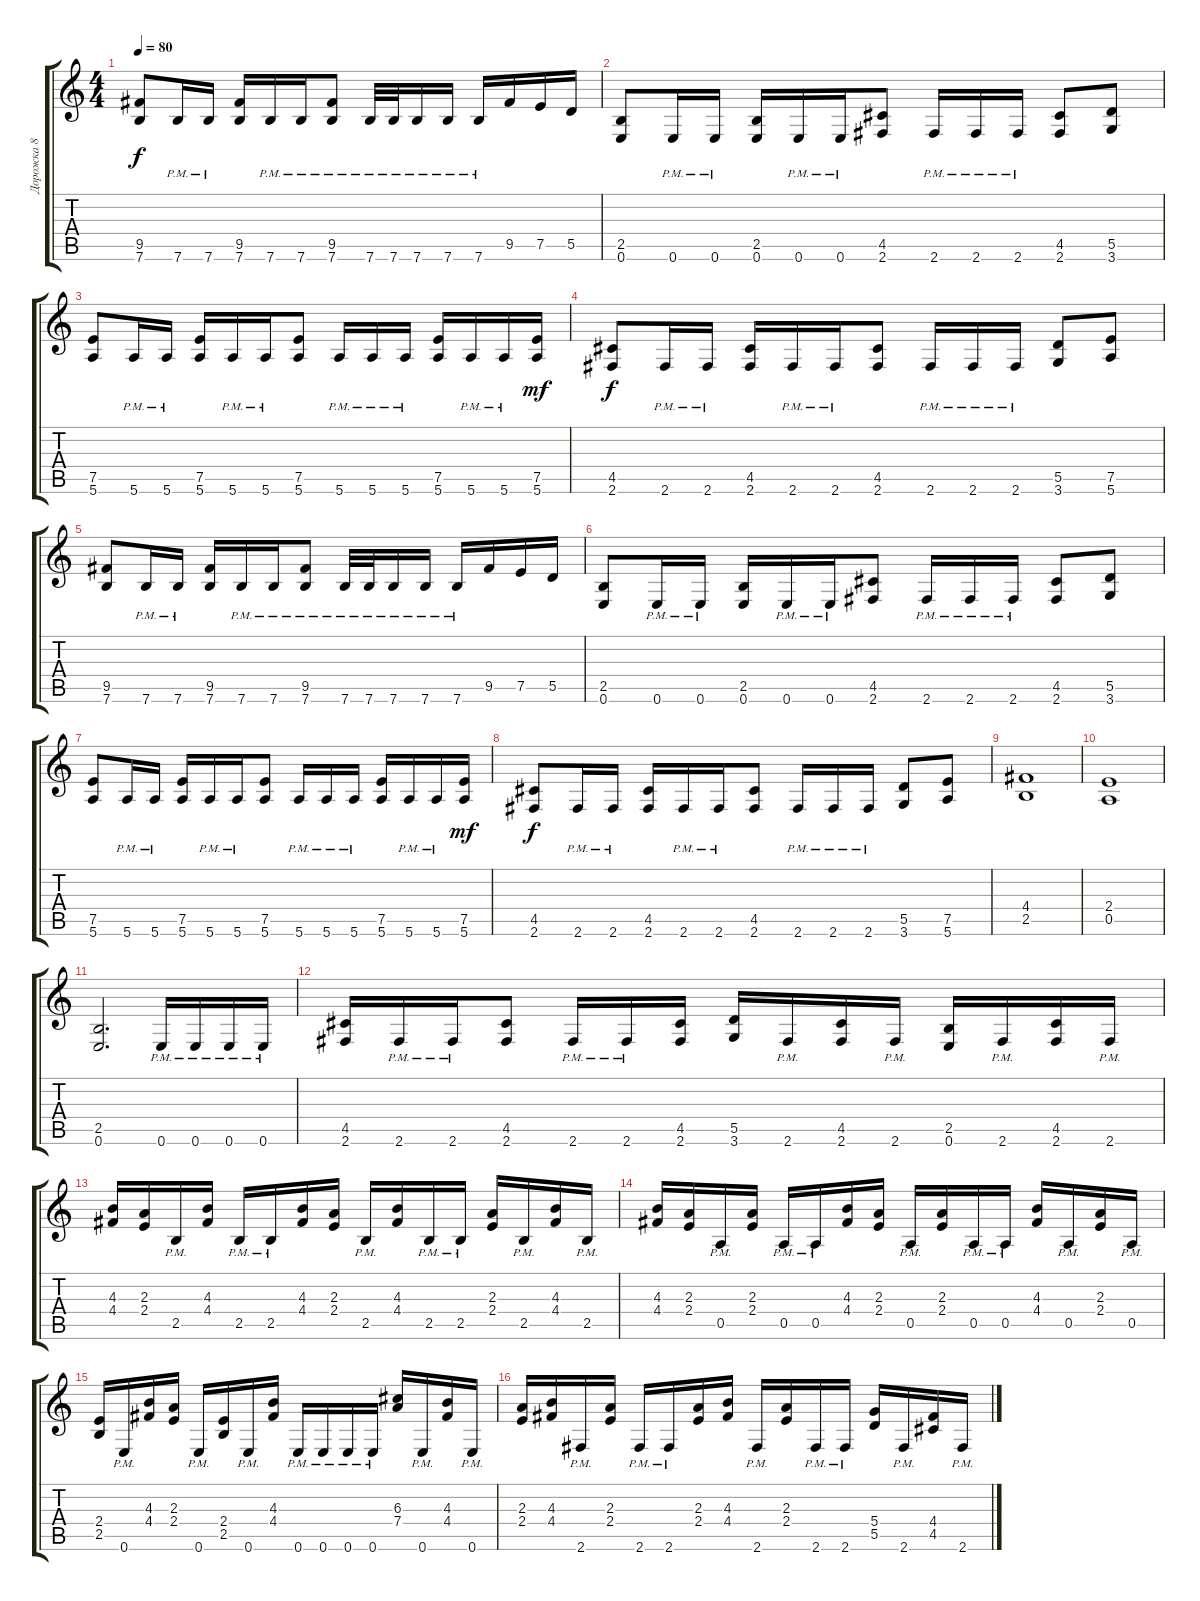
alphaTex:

\track ("Дорожка 8" "Дорожка 8") {instrument overdrivenguitar}
\staff {score tabs}
\tuning (E4 B3 G3 D3 A2 E2) {hide}
\ts (4 4)
\tempo 80
\clef g2
\ks c
(9.5 7.6).8{dy f} 7.6{pm}.16 7.6{pm}.16 (9.5 7.6).16 7.6{pm}.16 7.6{pm}.16 (9.5 7.6{pm}).8 7.6{pm}.32 7.6{pm}.32 7.6{pm}.16 7.6{pm}.16 7.6{pm}.16 9.5.16 7.5.16 5.5.16 |
(2.5 0.6).8 0.6{pm}.16 0.6{pm}.16 (2.5 0.6).16 0.6{pm}.16 0.6{pm}.16 (4.5 2.6).8 2.6{pm}.16 2.6{pm}.16 2.6{pm}.16 (4.5 2.6).8 (5.5 3.6).8 |
(7.5 5.6).8 5.6{pm}.16 5.6{pm}.16 (7.5 5.6).16 5.6{pm}.16 5.6{pm}.16 (7.5 5.6).8 5.6{pm}.16 5.6{pm}.16 5.6{pm}.16 (7.5 5.6).16 5.6{pm}.16 5.6{pm}.16 (7.5 5.6).16{dy mf} |
(4.5 2.6).8{dy f} 2.6{pm}.16 2.6{pm}.16 (4.5 2.6).16 2.6{pm}.16 2.6{pm}.16 (4.5 2.6).8 2.6{pm}.16 2.6{pm}.16 2.6{pm}.16 (5.5 3.6).8 (7.5 5.6).8 |
(9.5 7.6).8 7.6{pm}.16 7.6{pm}.16 (9.5 7.6).16 7.6{pm}.16 7.6{pm}.16 (9.5 7.6{pm}).8 7.6{pm}.32 7.6{pm}.32 7.6{pm}.16 7.6{pm}.16 7.6{pm}.16 9.5.16 7.5.16 5.5.16 |
(2.5 0.6).8 0.6{pm}.16 0.6{pm}.16 (2.5 0.6).16 0.6{pm}.16 0.6{pm}.16 (4.5 2.6).8 2.6{pm}.16 2.6{pm}.16 2.6{pm}.16 (4.5 2.6).8 (5.5 3.6).8 |
(7.5 5.6).8 5.6{pm}.16 5.6{pm}.16 (7.5 5.6).16 5.6{pm}.16 5.6{pm}.16 (7.5 5.6).8 5.6{pm}.16 5.6{pm}.16 5.6{pm}.16 (7.5 5.6).16 5.6{pm}.16 5.6{pm}.16 (7.5 5.6).16{dy mf} |
(4.5 2.6).8{dy f} 2.6{pm}.16 2.6{pm}.16 (4.5 2.6).16 2.6{pm}.16 2.6{pm}.16 (4.5 2.6).8 2.6{pm}.16 2.6{pm}.16 2.6{pm}.16 (5.5 3.6).8 (7.5 5.6).8 |
(4.4 2.5).1 |
(2.4 0.5).1 |
(2.5 0.6).2{d} 0.6{pm}.16 0.6{pm}.16 0.6{pm}.16 0.6{pm}.16 |
(4.5 2.6).16 2.6{pm}.16 2.6{pm}.16 (4.5 2.6).8 2.6{pm}.16 2.6{pm}.16 (4.5 2.6).16 (5.5 3.6).16 2.6{pm}.16 (4.5 2.6).16 2.6{pm}.16 (2.5 0.6).16 2.6{pm}.16 (4.5 2.6).16 2.6{pm}.16 |
(4.3 4.4).16 (2.3 2.4).16 2.5{pm}.16 (4.3 4.4).16 2.5{pm}.16 2.5{pm}.16 (4.3 4.4).16 (2.3 2.4).16 2.5{pm}.16 (4.3 4.4).16 2.5{pm}.16 2.5{pm}.16 (2.3 2.4).16 2.5{pm}.16 (4.3 4.4).16 2.5{pm}.16 |
(4.3 4.4).16 (2.3 2.4).16 0.5{pm}.16 (2.3 2.4).16 0.5{pm}.16 0.5{pm}.16 (4.3 4.4).16 (2.3 2.4).16 0.5{pm}.16 (2.3 2.4).16 0.5{pm}.16 0.5{pm}.16 (4.3 4.4).16 0.5{pm}.16 (2.3 2.4).16 0.5{pm}.16 |
(2.4 2.5).16 0.6{pm}.16 (4.3 4.4).16 (2.3 2.4).16 0.6{pm}.16 (2.4 2.5).16 0.6{pm}.16 (4.3 4.4).16 0.6{pm}.16 0.6{pm}.16 0.6{pm}.16 0.6{pm}.16 (6.3 7.4).16 0.6{pm}.16 (4.3 4.4).16 0.6{pm}.16 |
(2.3 2.4).16 (4.3 4.4).16 2.6{pm}.16 (2.3 2.4).16 2.6{pm}.16 2.6{pm}.16 (2.3 2.4).16 (4.3 4.4).16 2.6{pm}.16 (2.3 2.4).16 2.6{pm}.16 2.6{pm}.16 (5.4 5.5).16 2.6{pm}.16 (4.4 4.5).16 2.6{pm}.16
